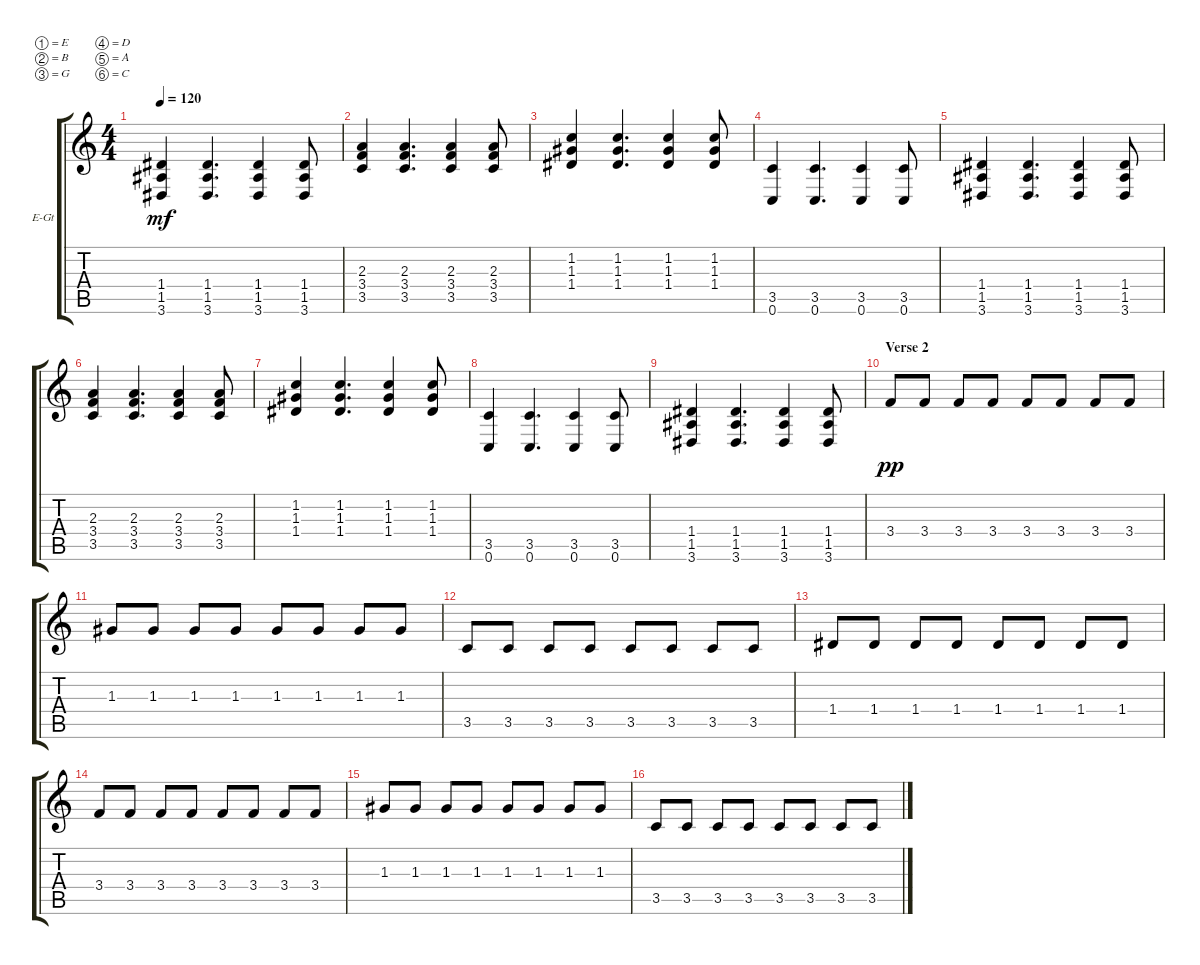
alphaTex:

\bracketExtendMode groupsimilarinstruments
\firstSystemTrackNameOrientation horizontal
\otherSystemsTrackNameOrientation horizontal
\track ("Electric Guitar 2" "E-Gt") {instrument distortionguitar}
\staff {score tabs}
\tuning (E4 B3 G3 D3 A2 C2)
\ts (4 4)
\tempo 120
\clef g2
\ks c
(1.4 3.6 1.5).4{dy mf} (1.4 3.6 1.5).4{d} (1.4 3.6 1.5).4 (1.4 3.6 1.5).8 |
(3.4 3.5 2.3).4 (3.4 3.5 2.3).4{d} (3.4 3.5 2.3).4 (3.4 3.5 2.3).8 |
(1.3 1.4 1.2).4 (1.3 1.2 1.4).4{d} (1.3 1.2 1.4).4 (1.3 1.2 1.4).8 |
(3.5 0.6).4 (3.5 0.6).4{d} (3.5 0.6).4 (3.5 0.6).8 |
(1.4 3.6 1.5).4 (1.4 3.6 1.5).4{d} (1.4 3.6 1.5).4 (1.4 3.6 1.5).8 |
(3.4 3.5 2.3).4 (3.4 3.5 2.3).4{d} (3.4 3.5 2.3).4 (3.4 3.5 2.3).8 |
(1.3 1.4 1.2).4 (1.3 1.2 1.4).4{d} (1.3 1.2 1.4).4 (1.3 1.2 1.4).8 |
(3.5 0.6).4 (3.5 0.6).4{d} (3.5 0.6).4 (3.5 0.6).8 |
(1.4 3.6 1.5).4 (1.4 3.6 1.5).4{d} (1.4 3.6 1.5).4 (1.4 3.6 1.5).8 |
\section ("" "Verse 2")
3.4.8{dy pp} 3.4.8 3.4.8 3.4.8 3.4.8 3.4.8 3.4.8 3.4.8 |
1.3.8 1.3.8 1.3.8 1.3.8 1.3.8 1.3.8 1.3.8 1.3.8 |
3.5.8 3.5.8 3.5.8 3.5.8 3.5.8 3.5.8 3.5.8 3.5.8 |
1.4.8 1.4.8 1.4.8 1.4.8 1.4.8 1.4.8 1.4.8 1.4.8 |
3.4.8 3.4.8 3.4.8 3.4.8 3.4.8 3.4.8 3.4.8 3.4.8 |
1.3.8 1.3.8 1.3.8 1.3.8 1.3.8 1.3.8 1.3.8 1.3.8 |
3.5.8 3.5.8 3.5.8 3.5.8 3.5.8 3.5.8 3.5.8 3.5.8
